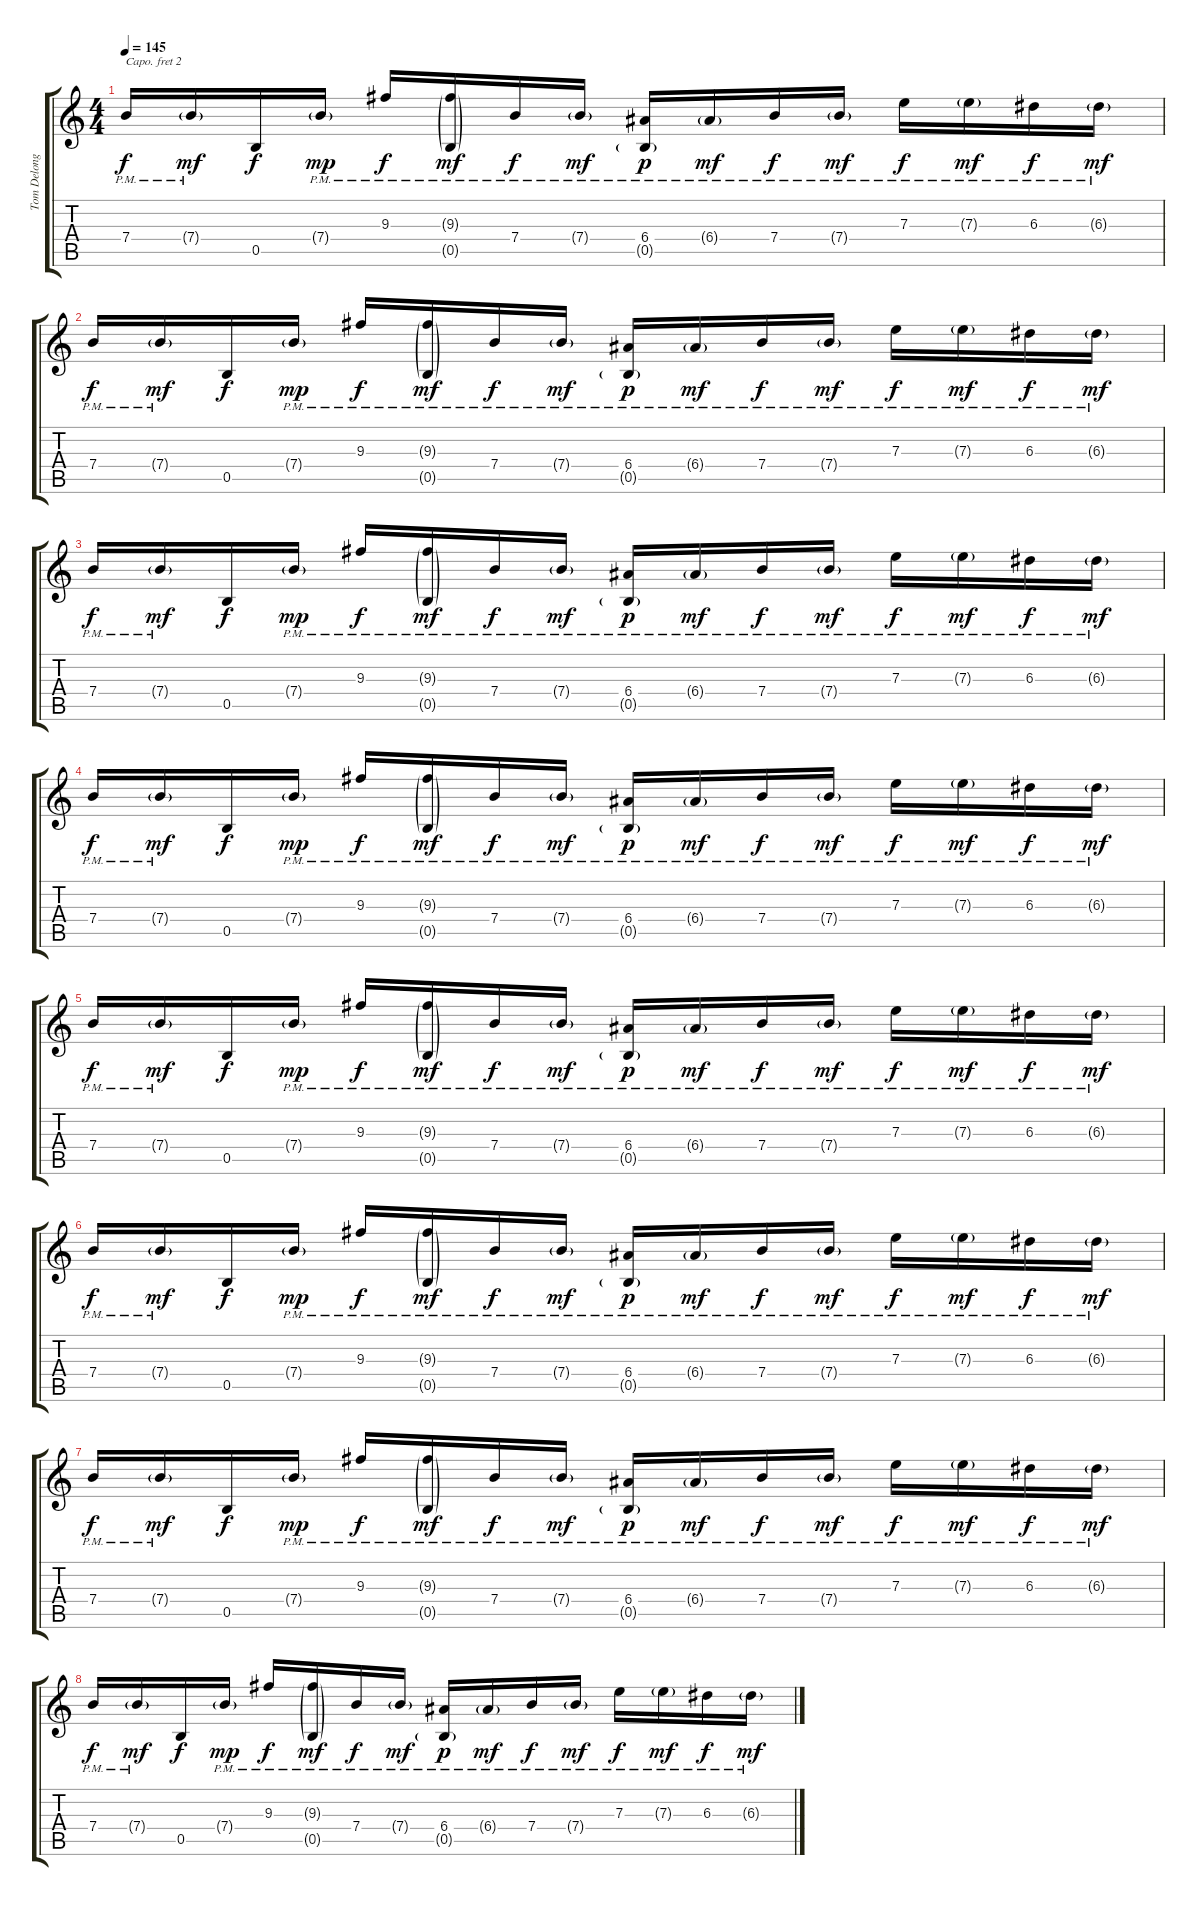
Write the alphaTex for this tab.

\track ("Tom Delonge (Lead Guitar)" "Tom Delong") {instrument electricguitarclean}
\staff {score tabs}
\capo 2
\tuning (E4 B3 G3 D3 A2 E2) {hide}
\ts (4 4)
\tempo 145
\clef g2
\ks c
7.4{pm}.16{dy f} 7.4{g pm}.16{dy mf} 0.5.16{dy f} 7.4{g pm}.16{dy mp} 9.3{pm}.16{dy f} (9.3{g pm} 0.5{g}).16{dy mf} 7.4{pm}.16{dy f} 7.4{g pm}.16{dy mf} (6.4{pm} 0.5{g}).16{dy p} 6.4{g pm}.16{dy mf} 7.4{pm}.16{dy f} 7.4{g pm}.16{dy mf} 7.3{pm}.16{dy f} 7.3{g pm}.16{dy mf} 6.3{pm}.16{dy f} 6.3{g pm}.16{dy mf} |
7.4{pm}.16{dy f} 7.4{g pm}.16{dy mf} 0.5.16{dy f} 7.4{g pm}.16{dy mp} 9.3{pm}.16{dy f} (9.3{g pm} 0.5{g}).16{dy mf} 7.4{pm}.16{dy f} 7.4{g pm}.16{dy mf} (6.4{pm} 0.5{g}).16{dy p} 6.4{g pm}.16{dy mf} 7.4{pm}.16{dy f} 7.4{g pm}.16{dy mf} 7.3{pm}.16{dy f} 7.3{g pm}.16{dy mf} 6.3{pm}.16{dy f} 6.3{g pm}.16{dy mf} |
7.4{pm}.16{dy f} 7.4{g pm}.16{dy mf} 0.5.16{dy f} 7.4{g pm}.16{dy mp} 9.3{pm}.16{dy f} (9.3{g pm} 0.5{g}).16{dy mf} 7.4{pm}.16{dy f} 7.4{g pm}.16{dy mf} (6.4{pm} 0.5{g}).16{dy p} 6.4{g pm}.16{dy mf} 7.4{pm}.16{dy f} 7.4{g pm}.16{dy mf} 7.3{pm}.16{dy f} 7.3{g pm}.16{dy mf} 6.3{pm}.16{dy f} 6.3{g pm}.16{dy mf} |
7.4{pm}.16{dy f} 7.4{g pm}.16{dy mf} 0.5.16{dy f} 7.4{g pm}.16{dy mp} 9.3{pm}.16{dy f} (9.3{g pm} 0.5{g}).16{dy mf} 7.4{pm}.16{dy f} 7.4{g pm}.16{dy mf} (6.4{pm} 0.5{g}).16{dy p} 6.4{g pm}.16{dy mf} 7.4{pm}.16{dy f} 7.4{g pm}.16{dy mf} 7.3{pm}.16{dy f} 7.3{g pm}.16{dy mf} 6.3{pm}.16{dy f} 6.3{g pm}.16{dy mf} |
7.4{pm}.16{dy f} 7.4{g pm}.16{dy mf} 0.5.16{dy f} 7.4{g pm}.16{dy mp} 9.3{pm}.16{dy f} (9.3{g pm} 0.5{g}).16{dy mf} 7.4{pm}.16{dy f} 7.4{g pm}.16{dy mf} (6.4{pm} 0.5{g}).16{dy p} 6.4{g pm}.16{dy mf} 7.4{pm}.16{dy f} 7.4{g pm}.16{dy mf} 7.3{pm}.16{dy f} 7.3{g pm}.16{dy mf} 6.3{pm}.16{dy f} 6.3{g pm}.16{dy mf} |
7.4{pm}.16{dy f} 7.4{g pm}.16{dy mf} 0.5.16{dy f} 7.4{g pm}.16{dy mp} 9.3{pm}.16{dy f} (9.3{g pm} 0.5{g}).16{dy mf} 7.4{pm}.16{dy f} 7.4{g pm}.16{dy mf} (6.4{pm} 0.5{g}).16{dy p} 6.4{g pm}.16{dy mf} 7.4{pm}.16{dy f} 7.4{g pm}.16{dy mf} 7.3{pm}.16{dy f} 7.3{g pm}.16{dy mf} 6.3{pm}.16{dy f} 6.3{g pm}.16{dy mf} |
7.4{pm}.16{dy f} 7.4{g pm}.16{dy mf} 0.5.16{dy f} 7.4{g pm}.16{dy mp} 9.3{pm}.16{dy f} (9.3{g pm} 0.5{g}).16{dy mf} 7.4{pm}.16{dy f} 7.4{g pm}.16{dy mf} (6.4{pm} 0.5{g}).16{dy p} 6.4{g pm}.16{dy mf} 7.4{pm}.16{dy f} 7.4{g pm}.16{dy mf} 7.3{pm}.16{dy f} 7.3{g pm}.16{dy mf} 6.3{pm}.16{dy f} 6.3{g pm}.16{dy mf} |
7.4{pm}.16{dy f} 7.4{g pm}.16{dy mf} 0.5.16{dy f} 7.4{g pm}.16{dy mp} 9.3{pm}.16{dy f} (9.3{g pm} 0.5{g}).16{dy mf} 7.4{pm}.16{dy f} 7.4{g pm}.16{dy mf} (6.4{pm} 0.5{g}).16{dy p} 6.4{g pm}.16{dy mf} 7.4{pm}.16{dy f} 7.4{g pm}.16{dy mf} 7.3{pm}.16{dy f} 7.3{g pm}.16{dy mf} 6.3{pm}.16{dy f} 6.3{g pm}.16{dy mf}
